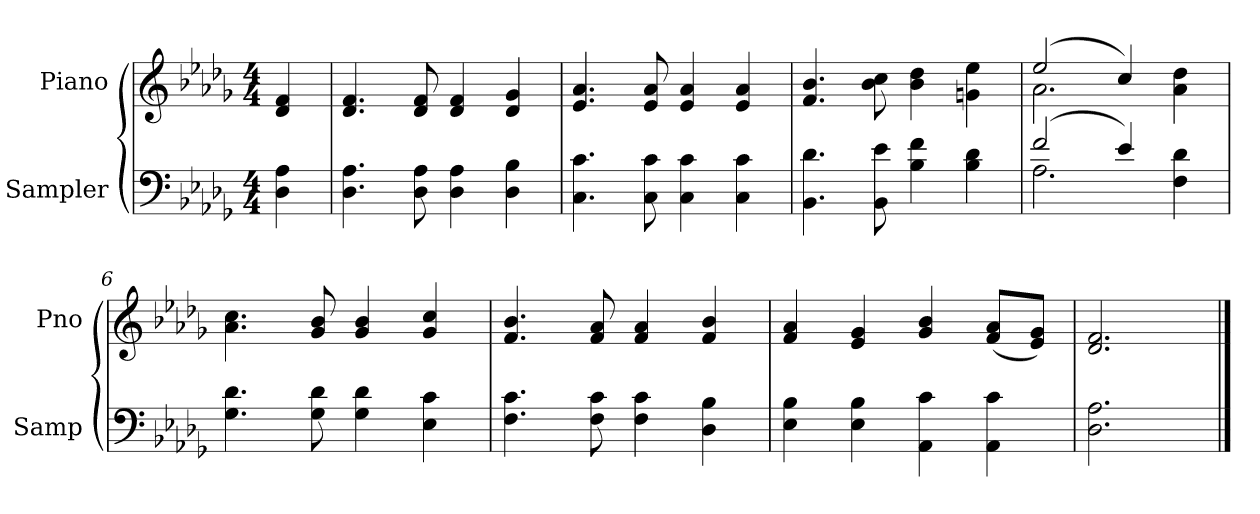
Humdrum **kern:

**kern	**kern
*part2	*part1
*staff2	*staff1
*I"Sampler	*I"Piano
*I'Samp	*I'Pno
*clefF4	*clefG2
*k[b-e-a-d-g-]	*k[b-e-a-d-g-]
*D-:	*D-:
*M4/4	*M4/4
=1	=1
4D- 4A-	4d- 4f
=2	=2
4.D- 4.A-	4.d- 4.f
8D- 8A-	8d- 8f
4D- 4A-	4d- 4f
4D- 4B-	4d- 4g-
=3	=3
4.C 4.c	4.e- 4.a-
8C 8c	8e- 8a-
4C 4c	4e- 4a-
4C 4c	4e- 4a-
=4	=4
4.BB- 4.d-	4.f 4.b-
8BB- 8e-	8b- 8cc
4B- 4f	4b- 4dd-
4B- 4d-	4gn 4ee-
=5	=5
*^	*^
(2f/	2.A-	(2ee-/	2.a-
4e-/)	.	4cc/)	.
4F 4d-	4ryy	4a- 4dd-	4ryy
*v	*v	*	*
*	*v	*v
=6	=6
4.G- 4.d-	4.a- 4.cc
8G- 8d-	8g- 8b-
4G- 4d-	4g- 4b-
4E- 4c	4g- 4cc
=7	=7
4.F 4.c	4.f 4.b-
8F 8c	8f 8a-
4F 4c	4f 4a-
4D- 4B-	4f 4b-
=8	=8
4E- 4B-	4f 4a-
4E- 4B-	4e- 4g-
4AA- 4c	4g- 4b-
4AA- 4c	(8f/ 8a-/L
.	8e-/ 8g-/J)
=9	=9
2.D- 2.A-	2.d- 2.f
==	==
*-	*-
